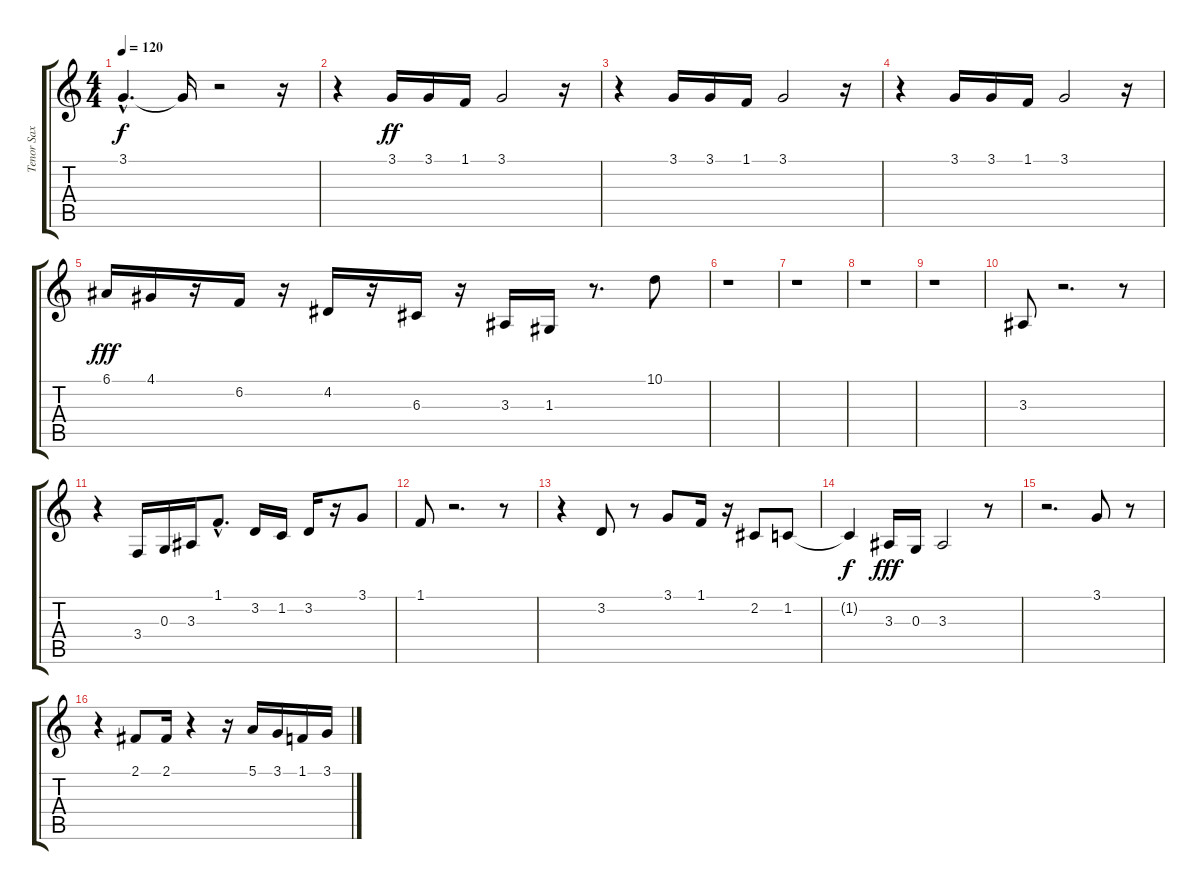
\track ("Tenor Sax" "Tenor Sax") {instrument tenorsax}
\staff {score tabs}
\tuning (E4 B3 G3 D3 A2 E2) {hide}
\ts (4 4)
\tempo 120
\clef g2
\ks c
3.1{hac t}.4{d dy f} 3.1{t}.16 r.2 r.16 |
r.4 3.1.16{dy ff} 3.1.16 1.1.16 3.1.2 r.16 |
r.4 3.1.16 3.1.16 1.1.16 3.1.2 r.16 |
r.4 3.1.16 3.1.16 1.1.16 3.1.2 r.16 |
6.1.16{dy fff} 4.1.16 r.16 6.2.16 r.16 4.2.16 r.16 6.3.16 r.16 3.3.16 1.3.16 r.8{d} 10.1.8 |
r.1 |
r.1 |
r.1 |
r.1 |
3.3.8 r.2{d} r.8 |
r.4 3.4.16 0.3.16 3.3.16 1.1{hac}.8{d} 3.2.16 1.2.16 3.2.16 r.16 3.1.8 |
1.1.8 r.2{d} r.8 |
r.4 3.2.8 r.8 3.1.8 1.1.16 r.16 2.2.8 1.2.8 |
1.2{t}.4{dy f} 3.3.16{dy fff} 0.3.16 3.3.2 r.8 |
r.2{d} 3.1.8 r.8 |
r.4 2.1.8 2.1.16 r.4 r.16 5.1.16 3.1.16 1.1.16 3.1.16
